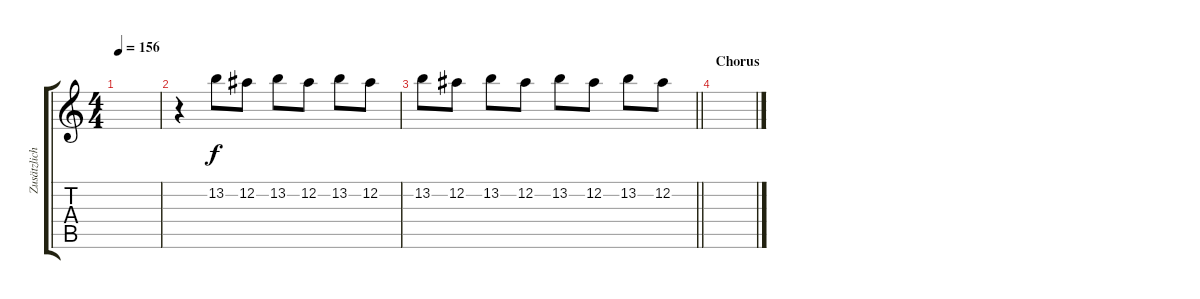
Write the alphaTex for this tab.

\track ("Zusätzliche Gitarre" "Zusätzlich") {instrument distortionguitar}
\staff {score tabs}
\tuning (Eb4 Bb3 Gb3 Db3 Ab2 Eb2) {hide}
\ts (4 4)
\tempo 156
\clef g2
\ks c
|
r.4 13.2.8 12.2.8 13.2.8 12.2.8 13.2.8 12.2.8 |
\barLineRight lightlight
13.2.8 12.2.8 13.2.8 12.2.8 13.2.8 12.2.8 13.2.8 12.2.8 |
\section ("" "Chorus")
